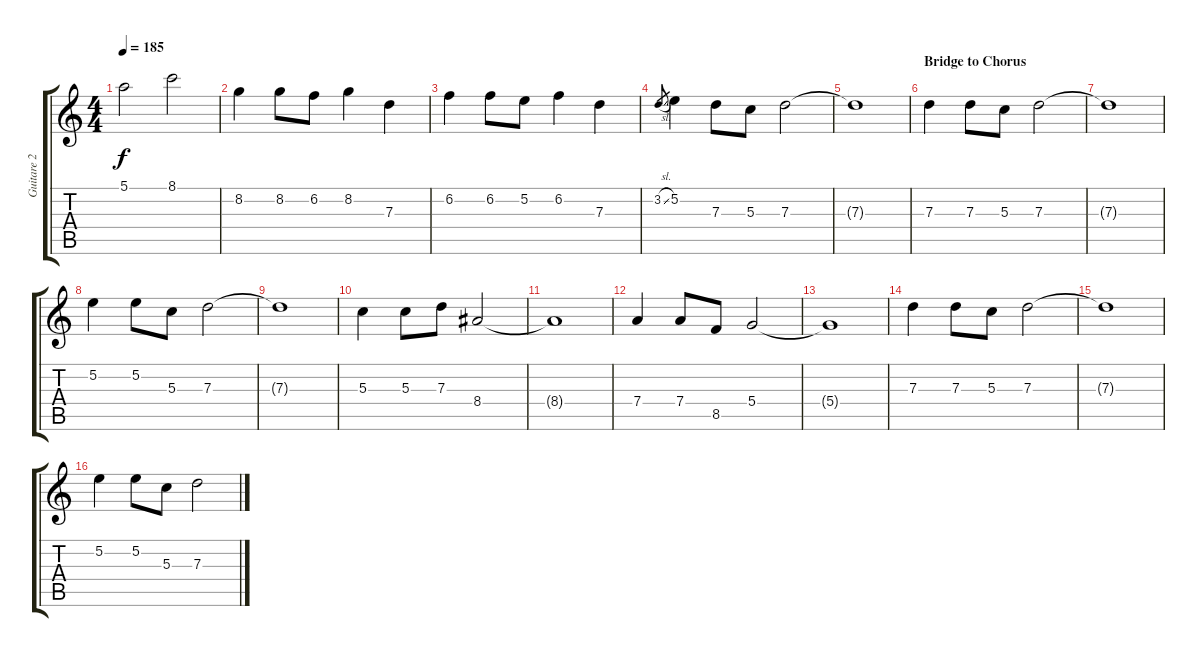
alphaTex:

\track ("Guitare 2" "Guitare 2") {instrument distortionguitar}
\staff {score tabs}
\tuning (E4 B3 G3 D3 A2 E2) {hide}
\ts (4 4)
\tempo 185
\clef g2
\ks c
5.1{t}.2{dy f} 8.1.2 |
8.2.4 8.2.8 6.2.8 8.2.4 7.3.4 |
6.2.4 6.2.8 5.2.8 6.2.4 7.3.4 |
3.2{sl}.8{gr} 5.2.4 7.3.8 5.3.8 7.3.2 |
7.3{t}.1 |
\section ("" "Bridge to Chorus")
7.3.4 7.3.8 5.3.8 7.3.2 |
7.3{t}.1 |
5.2.4 5.2.8 5.3.8 7.3.2 |
7.3{t}.1 |
5.3.4 5.3.8 7.3.8 8.4.2 |
8.4{t}.1 |
7.4.4 7.4.8 8.5.8 5.4.2 |
5.4{t}.1 |
7.3.4 7.3.8 5.3.8 7.3.2 |
7.3{t}.1 |
5.2.4 5.2.8 5.3.8 7.3.2
